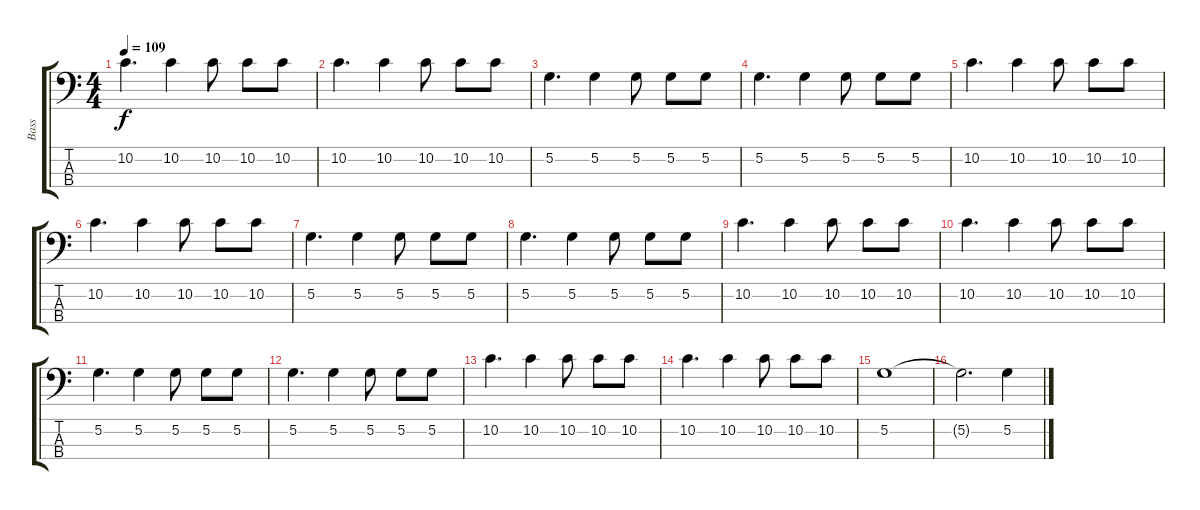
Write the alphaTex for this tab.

\track ("Bass" "Bass") {instrument electricbassfinger}
\staff {score tabs}
\tuning (G2 D2 A1 E1) {hide}
\ts (4 4)
\tempo 109
\clef f4
\ks c
10.2.4{d dy f} 10.2.4 10.2.8 10.2.8 10.2.8 |
10.2.4{d} 10.2.4 10.2.8 10.2.8 10.2.8 |
5.2.4{d} 5.2.4 5.2.8 5.2.8 5.2.8 |
5.2.4{d} 5.2.4 5.2.8 5.2.8 5.2.8 |
10.2.4{d} 10.2.4 10.2.8 10.2.8 10.2.8 |
10.2.4{d} 10.2.4 10.2.8 10.2.8 10.2.8 |
5.2.4{d} 5.2.4 5.2.8 5.2.8 5.2.8 |
5.2.4{d} 5.2.4 5.2.8 5.2.8 5.2.8 |
10.2.4{d} 10.2.4 10.2.8 10.2.8 10.2.8 |
10.2.4{d} 10.2.4 10.2.8 10.2.8 10.2.8 |
5.2.4{d} 5.2.4 5.2.8 5.2.8 5.2.8 |
5.2.4{d} 5.2.4 5.2.8 5.2.8 5.2.8 |
10.2.4{d} 10.2.4 10.2.8 10.2.8 10.2.8 |
10.2.4{d} 10.2.4 10.2.8 10.2.8 10.2.8 |
5.2.1 |
5.2{t}.2{d} 5.2{sl}.4
